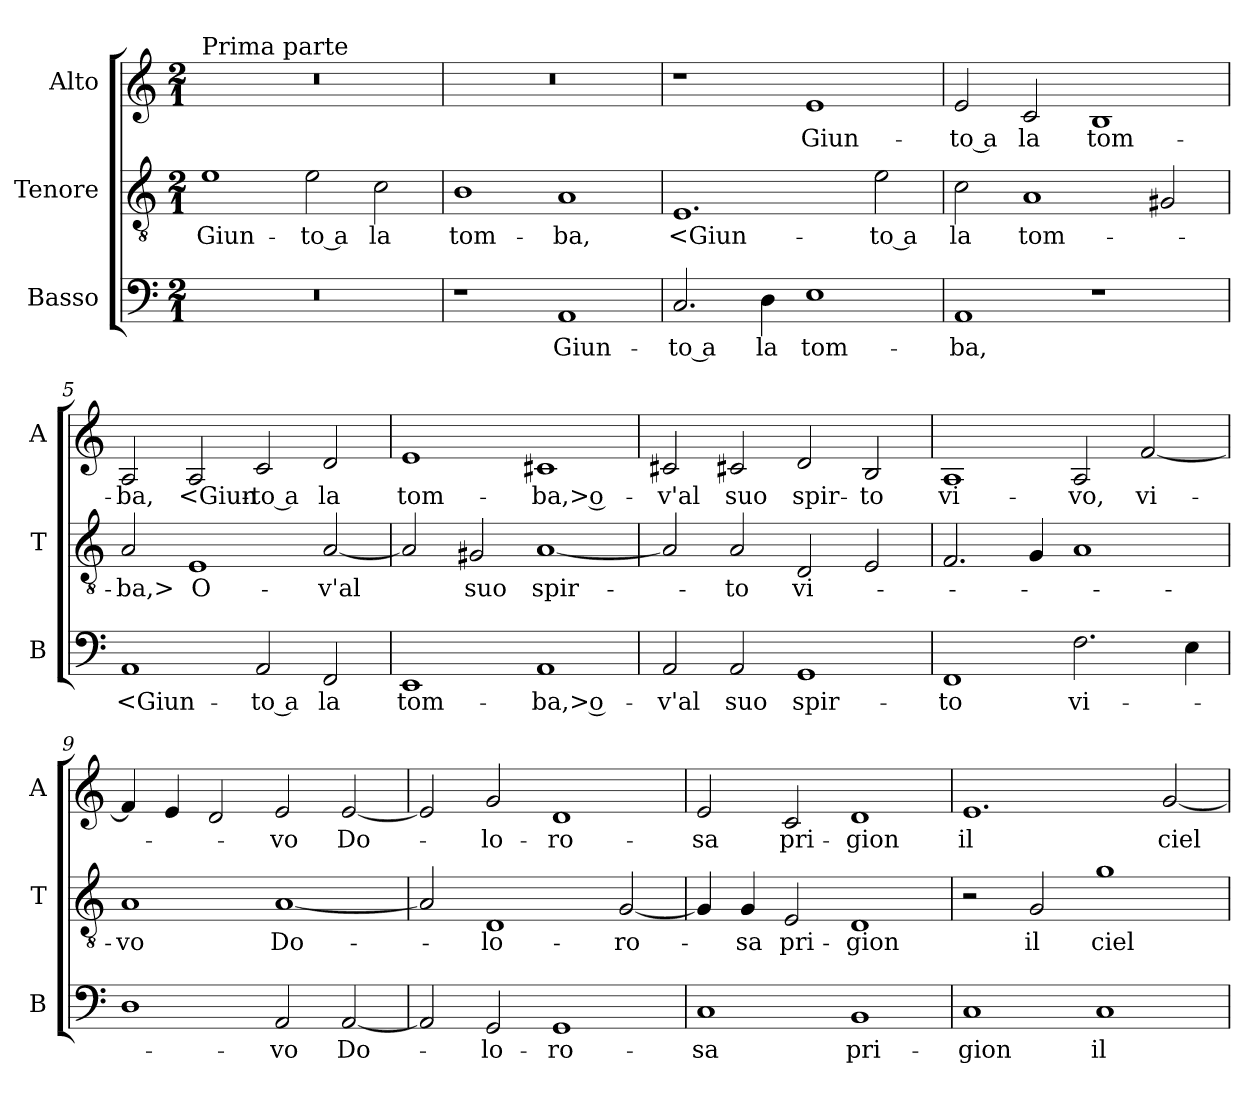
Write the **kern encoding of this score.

**kern	**text	**kern	**text	**kern	**text
*part3	*part3	*part2	*part2	*part1	*part1
*staff3	*staff3	*staff2	*staff2	*staff1	*staff1
*I"Basso	*	*I"Tenore	*	*I"Alto	*
*I'B	*	*I'T	*	*I'A	*
*clefF4	*	*clefGv2	*	*clefG2	*
*k[]	*	*k[]	*	*k[]	*
*M2/1	*	*M2/1	*	*M2/1	*
=1	=1	=1	=1	=1	=1
!	!	!	!	!LO:TX:a:t=Prima parte	!
0r	.	1e	Giun-	0r	.
.	.	2e	-to a	.	.
.	.	2c	la	.	.
=2	=2	=2	=2	=2	=2
1r	.	1B	tom-	0r	.
1AA	Giun-	1A	-ba,	.	.
=3	=3	=3	=3	=3	=3
2.C	-to a	1.E	<Giun-	1r	.
4D	la	.	.	.	.
1E	tom-	.	.	1e	Giun-
.	.	2e	-to a	.	.
=4	=4	=4	=4	=4	=4
1AA	-ba,	2c	la	2e	-to a
.	.	1A	tom-	2c	la
1r	.	.	.	1B	tom-
.	.	2G#X	.	.	.
=5	=5	=5	=5	=5	=5
1AA	<Giun-	2A	-ba,>	2A	-ba,
.	.	1E	O-	2A	<Giun-
2AA	-to a	.	.	2c	-to a
2FF	la	[2A	-v'al	2d	la
=6	=6	=6	=6	=6	=6
1EE	tom-	2A]	.	1e	tom-
.	.	2G#X	suo	.	.
1AA	-ba,> o-	[1A	spir-	1c#X	-ba,> o-
=7	=7	=7	=7	=7	=7
2AA	-v'al	2A]	.	2c#X	-v'al
2AA	suo	2A	-to	2c#X	suo
1GG	spir-	2D	vi-	2d	spir-
.	.	2E	.	2B	-to
=8	=8	=8	=8	=8	=8
1FF	-to	2.F	.	1A	vi-
.	.	4G	.	.	.
2.F	vi-	1A	.	2A	-vo,
.	.	.	.	[2f	vi-
4E	.	.	.	.	.
=9	=9	=9	=9	=9	=9
1D	.	1A	-vo	4f]	.
.	.	.	.	4e	.
.	.	.	.	2d	.
2AA	-vo	[1A	Do-	2e	-vo
[2AA	Do-	.	.	[2e	Do-
=10	=10	=10	=10	=10	=10
2AA]	.	2A]	.	2e]	.
2GG	-lo-	1D	-lo-	2g	-lo-
1GG	-ro-	.	.	1d	-ro-
.	.	[2G	-ro-	.	.
=11	=11	=11	=11	=11	=11
1C	-sa	4G]	.	2e	-sa
.	.	4G	-sa	.	.
.	.	2E	pri-	2c	pri-
1BB	pri-	1D	-gion	1d	-gion
=12	=12	=12	=12	=12	=12
1C	-gion	2r	.	1.e	il
.	.	2G	il	.	.
1C	il	1g	ciel	.	.
.	.	.	.	[2g	ciel
=	=	=	=	=	=
*-	*-	*-	*-	*-	*-
